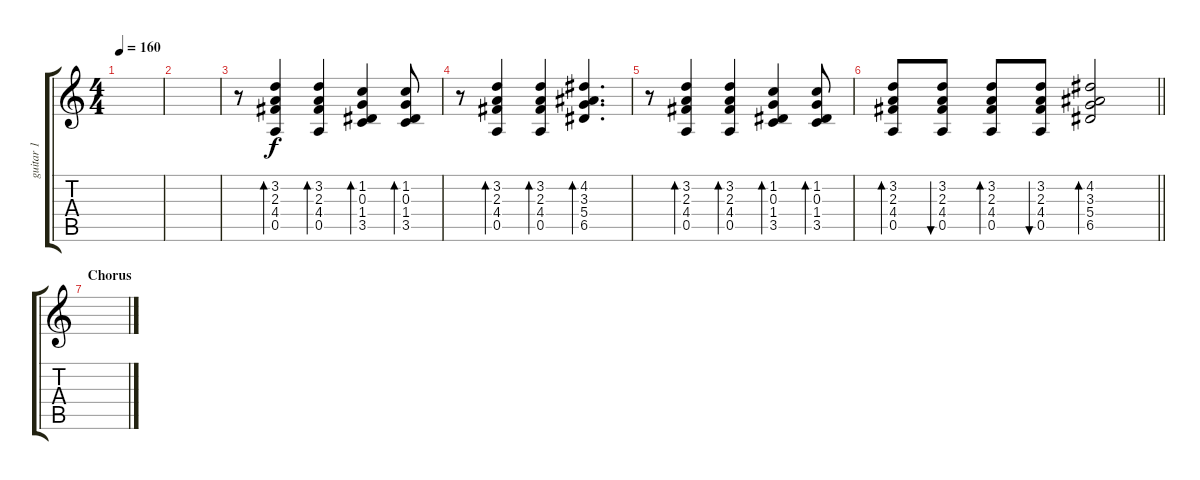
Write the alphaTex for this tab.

\track ("guitar 1" "guitar 1") {instrument acousticguitarsteel}
\staff {score tabs}
\tuning (E4 B3 G3 D3 A2 E2) {hide}
\ts (4 4)
\tempo 160
\clef g2
\ks c
|
|
r.8 (3.2 2.3 4.4 0.5).4{bd 120} (3.2 2.3 4.4 0.5).4{bd 120} (1.2 0.3 1.4 3.5).4{bd 120} (1.2 0.3 1.4 3.5).8{bd 120} |
r.8 (3.2 2.3 4.4 0.5).4{bd 120} (3.2 2.3 4.4 0.5).4{bd 120} (4.2 3.3 5.4 6.5).4{d bd 120} |
r.8 (3.2 2.3 4.4 0.5).4{bd 120} (3.2 2.3 4.4 0.5).4{bd 120} (1.2 0.3 1.4 3.5).4{bd 120} (1.2 0.3 1.4 3.5).8{bd 120} |
\barLineRight lightlight
(3.2 2.3 4.4 0.5).8{bd 120} (3.2 2.3 4.4 0.5).8{bu 120} (3.2 2.3 4.4 0.5).8{bd 120} (3.2 2.3 4.4 0.5).8{bu 120} (4.2 3.3 5.4 6.5).2{bd 120} |
\section ("" "Chorus")
